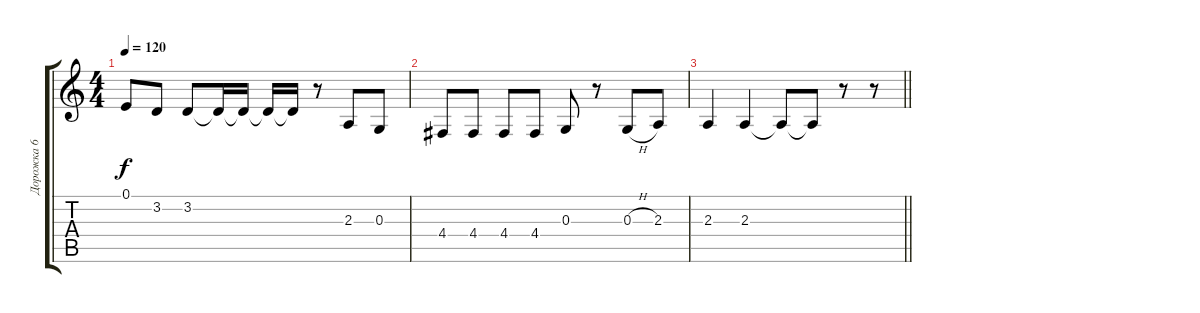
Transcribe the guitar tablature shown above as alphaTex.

\track ("Дорожка 6" "Дорожка 6") {instrument viola}
\staff {score tabs}
\tuning (E4 B3 G3 D3 A2 E2) {hide}
\ts (4 4)
\tempo 120
\clef g2
\ks c
0.1.8{dy f} 3.2.8 3.2.8 3.2{t}.16 3.2{t}.16 3.2{t}.16 3.2{t}.16 r.8 2.3.8 0.3.8 |
4.4.8 4.4.8 4.4.8 4.4.8 0.3.8 r.8 0.3{h}.8 2.3.8 |
\barLineRight lightlight
2.3.4 2.3.4 2.3{t}.8 2.3{t}.8 r.8 r.8
